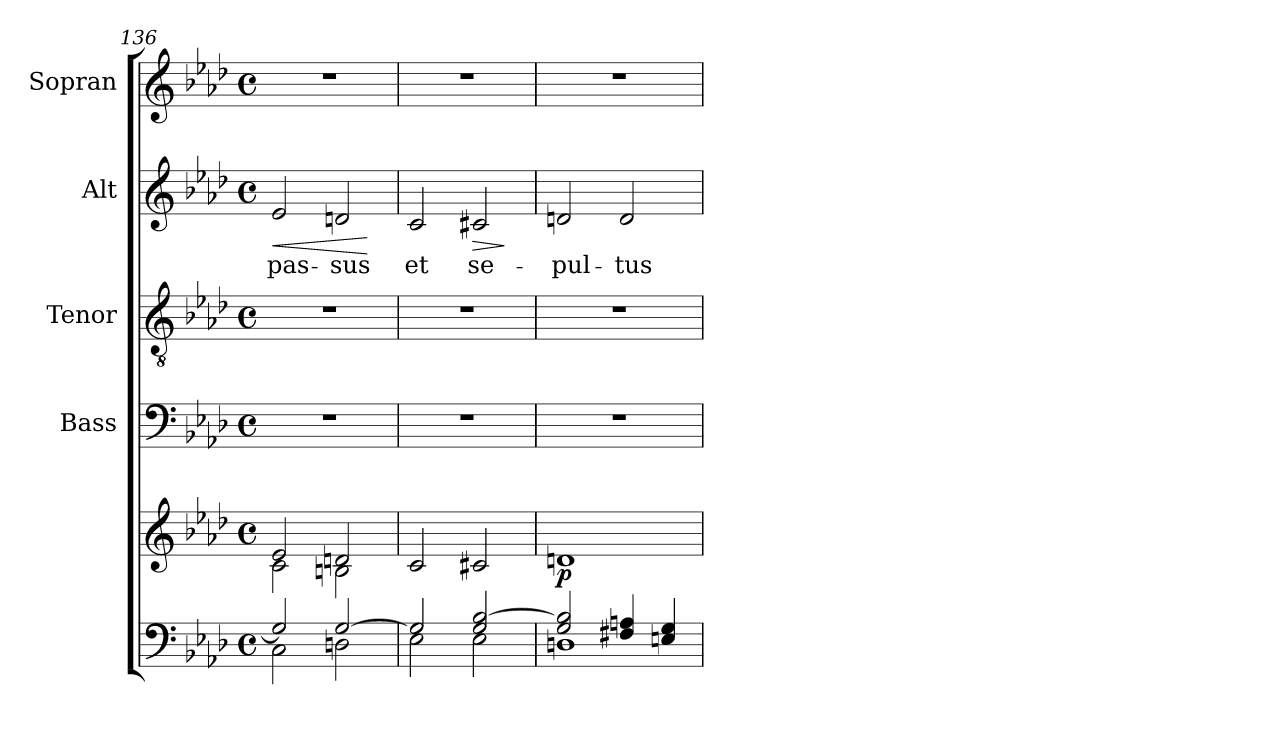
**kern	**kern	**dynam	**kern	**kern	**kern	**text	**dynam	**kern
*part5	*part5	*part5	*part4	*part3	*part2	*part2	*part2	*part1
*staff6	*staff5	*staff5/6	*staff4	*staff3	*staff2	*staff2	*staff2	*staff1
*	*	*	*I"Bass	*I"Tenor	*I"Alt	*	*	*I"Sopran
*	*	*	*I'B.	*I'T.	*I'A.	*	*	*I'S.
*clefF4	*clefG2	*	*clefF4	*clefGv2	*clefG2	*	*	*clefG2
*k[b-e-a-d-]	*k[b-e-a-d-]	*	*k[b-e-a-d-]	*k[b-e-a-d-]	*k[b-e-a-d-]	*	*	*k[b-e-a-d-]
*A-:	*A-:	*	*A-:	*A-:	*A-:	*	*	*A-:
*M4/4	*M4/4	*	*M4/4	*M4/4	*M4/4	*	*	*M4/4
*met(c)	*met(c)	*	*met(c)	*met(c)	*met(c)	*	*	*met(c)
=136	=136	=136	=136	=136	=136	=136	=136	=136
*^	*^	*	*	*	*	*	*	*
!	!	!	!	!	!	!	!	!LO:LY:b	!LO:HP:b	!
2G/]	2C\	2e-/	2c\	.	1r	1r	2e-/	pas-	<	1r
!	!	!	!	!	!	!	!	!LO:LY:b	!	!
[>2G/	2Dn\	2dn/	2Bn\	.	.	.	2dn/	-sus	.	.
*v	*v	*	*	*	*	*	*	*	*	*
*	*v	*v	*	*	*	*	*	*	*
.	.	.	.	.	.	.	[	.
=137	=137	=137	=137	=137	=137	=137	=137	=137
*^	*	*	*	*	*	*	*	*
!	!	!	!	!	!	!	!LO:LY:b	!	!
2G/]	2E-\	2c/	.	1r	1r	2c/	et	.	1r
!	!	!	!	!	!	!	!LO:LY:b	!LO:HP:b	!
2G/ [>2B-/	2E-\	2c#X/	.	.	.	2c#X/	se-	>	.
*v	*v	*	*	*	*	*	*	*	*
.	.	.	.	.	.	.	]	.
=138	=138	=138	=138	=138	=138	=138	=138	=138
*^	*	*	*	*	*	*	*	*
!	!	!	!LO:DY:b	!	!	!	!LO:LY:b	!	!
2G/ 2B-/]	1Dn	1dn	p	1r	1r	2dn/	-pul-	.	1r
!	!	!	!	!	!	!	!LO:LY:b	!	!
4F#X/ 4An/	.	.	.	.	.	2d/	-tus	.	.
4En/ 4G/	.	.	.	.	.	.	.	.	.
*v	*v	*	*	*	*	*	*	*	*
=	=	=	=	=	=	=	=	=
*-	*-	*-	*-	*-	*-	*-	*-	*-
